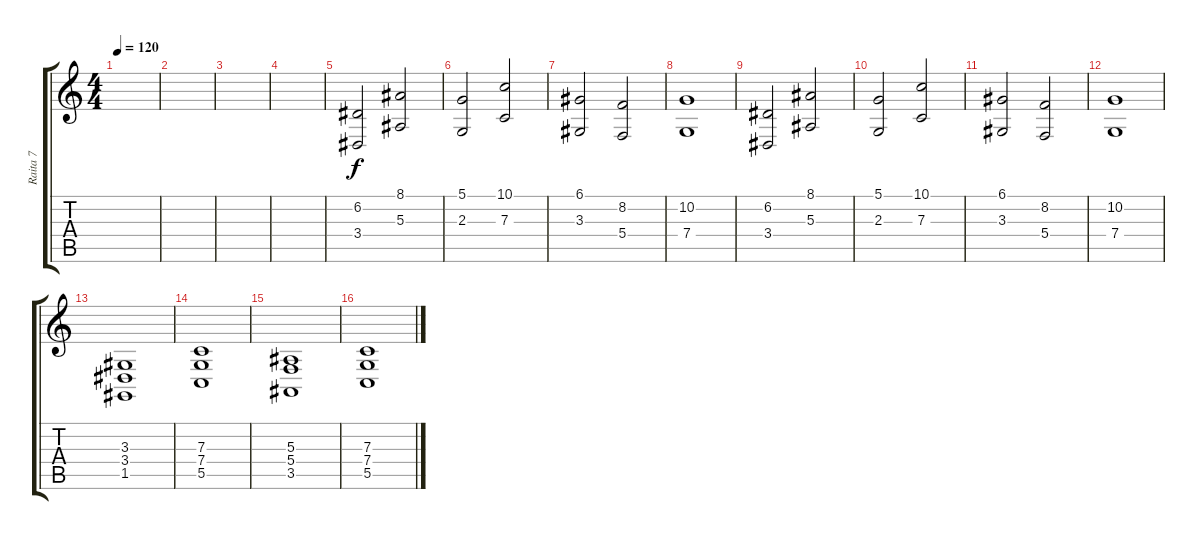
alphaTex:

\track ("Raita 7" "Raita 7") {instrument choiraahs}
\staff {score tabs}
\tuning (D4 A3 F3 C3 G2 D2) {hide}
\ts (4 4)
\tempo 120
\clef g2
\ks c
|
|
|
|
(6.2 3.4).2 (8.1 5.3).2 |
(5.1 2.3).2 (10.1 7.3).2 |
(6.1 3.3).2 (8.2 5.4).2 |
(10.2 7.4).1 |
(6.2 3.4).2 (8.1 5.3).2 |
(5.1 2.3).2 (10.1 7.3).2 |
(6.1 3.3).2 (8.2 5.4).2 |
(10.2 7.4).1 |
(3.3 3.4 1.5).1 |
(7.3 7.4 5.5).1 |
(5.3 5.4 3.5).1 |
(7.3 7.4 5.5).1
